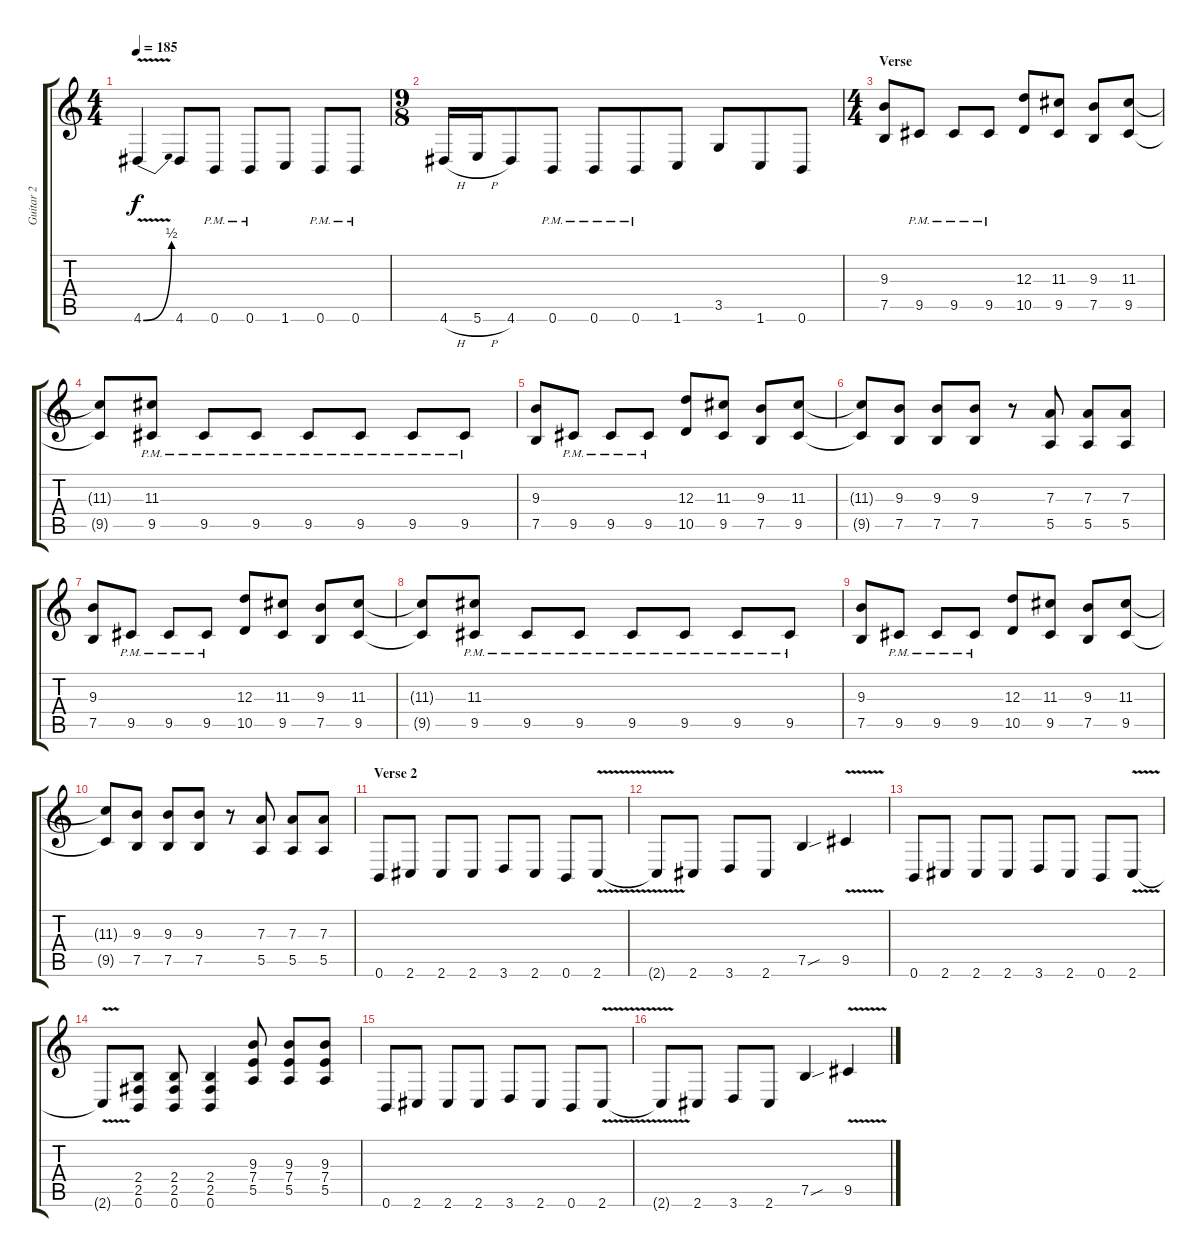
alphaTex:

\track ("Guitar 2" "Guitar 2") {instrument distortionguitar}
\staff {score tabs}
\tuning (B3 Gb3 D3 A2 E2 B1) {hide}
\ts (4 4)
\tempo 185
\clef g2
\ks c
4.6{be (bend 0 0 60 2) v}.4{dy f} 4.6.8 0.6{pm}.8 0.6{pm}.8 1.6.8 0.6{pm}.8 0.6{pm}.8 |
\ts (9 8)
4.6{h}.16 5.6{h}.16 4.6.8 0.6{pm}.8 0.6{pm}.8 0.6{pm}.8 1.6.8 3.5.8 1.6.8 0.6.8 |
\ts (4 4)
\section ("" "Verse")
(9.3 7.5).8{volume 9} 9.5{pm}.8 9.5{pm}.8 9.5{pm}.8 (12.3 10.5).8 (11.3 9.5).8 (9.3 7.5).8 (11.3 9.5).8 |
(11.3{t} 9.5{t}).8 (11.3{pm} 9.5{pm}).8 9.5{pm}.8 9.5{pm}.8 9.5{pm}.8 9.5{pm}.8 9.5{pm}.8 9.5{pm}.8 |
(9.3 7.5).8 9.5{pm}.8 9.5{pm}.8 9.5{pm}.8 (12.3 10.5).8 (11.3 9.5).8 (9.3 7.5).8 (11.3 9.5).8 |
(11.3{t} 9.5{t}).8 (9.3 7.5).8 (9.3 7.5).8 (9.3 7.5).8 r.8 (7.3 5.5).8 (7.3 5.5).8 (7.3 5.5).8 |
(9.3 7.5).8 9.5{pm}.8 9.5{pm}.8 9.5{pm}.8 (12.3 10.5).8 (11.3 9.5).8 (9.3 7.5).8 (11.3 9.5).8 |
(11.3{t} 9.5{t}).8 (11.3{pm} 9.5{pm}).8 9.5{pm}.8 9.5{pm}.8 9.5{pm}.8 9.5{pm}.8 9.5{pm}.8 9.5{pm}.8 |
(9.3 7.5).8 9.5{pm}.8 9.5{pm}.8 9.5{pm}.8 (12.3 10.5).8 (11.3 9.5).8 (9.3 7.5).8 (11.3 9.5).8 |
(11.3{t} 9.5{t}).8 (9.3 7.5).8 (9.3 7.5).8 (9.3 7.5).8 r.8 (7.3 5.5).8 (7.3 5.5).8 (7.3 5.5).8 |
\section ("" "Verse 2")
0.6.8{volume 13} 2.6.8 2.6.8 2.6.8 3.6.8 2.6.8 0.6.8 2.6{v}.8 |
2.6{t}.8 2.6.8 3.6.8 2.6.8 7.5{sou}.4 9.5{v}.4 |
0.6.8 2.6.8 2.6.8 2.6.8 3.6.8 2.6.8 0.6.8 2.6{v}.8 |
2.6{t}.8 (2.4 2.5 0.6).8 (2.4 2.5 0.6).8 (2.4 2.5 0.6).4 (9.3 7.4 5.5).8 (9.3 7.4 5.5).8 (9.3 7.4 5.5).8 |
0.6.8 2.6.8 2.6.8 2.6.8 3.6.8 2.6.8 0.6.8 2.6{v}.8 |
2.6{t}.8 2.6.8 3.6.8 2.6.8 7.5{sou}.4 9.5{v}.4
